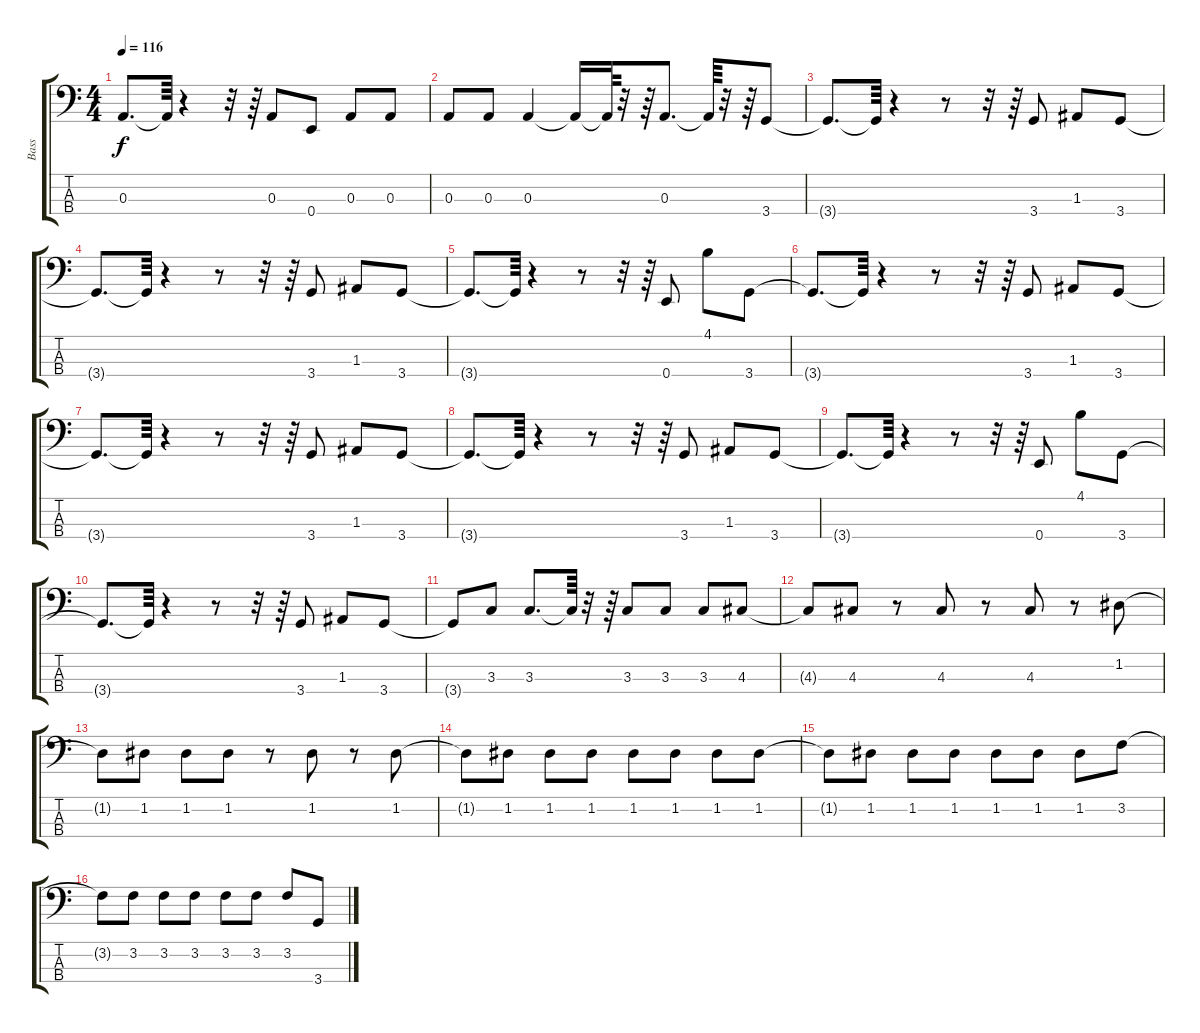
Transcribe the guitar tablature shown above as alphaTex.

\track ("Bass" "Bass") {instrument electricbassfinger}
\staff {score tabs}
\tuning (G2 D2 A1 E1) {hide}
\ts (4 4)
\tempo 116
\clef f4
\ks c
0.3{t}.8{d dy f} 0.3{t}.64 r.4 r.32 r.64 0.3.8 0.4.8 0.3.8 0.3.8 |
0.3.8 0.3.8 0.3.4 0.3{t}.16 0.3{t}.64 r.32 r.64 0.3.8{d} 0.3{t}.64 r.32 r.64 3.4.8 |
3.4{t}.8{d} 3.4{t}.64 r.4 r.8 r.32 r.64 3.4.8 1.3.8 3.4.8 |
3.4{t}.8{d} 3.4{t}.64 r.4 r.8 r.32 r.64 3.4.8 1.3.8 3.4.8 |
3.4{t}.8{d} 3.4{t}.64 r.4 r.8 r.32 r.64 0.4.8 4.1.8 3.4.8 |
3.4{t}.8{d} 3.4{t}.64 r.4 r.8 r.32 r.64 3.4.8 1.3.8 3.4.8 |
3.4{t}.8{d} 3.4{t}.64 r.4 r.8 r.32 r.64 3.4.8 1.3.8 3.4.8 |
3.4{t}.8{d} 3.4{t}.64 r.4 r.8 r.32 r.64 3.4.8 1.3.8 3.4.8 |
3.4{t}.8{d} 3.4{t}.64 r.4 r.8 r.32 r.64 0.4.8 4.1.8 3.4.8 |
3.4{t}.8{d} 3.4{t}.64 r.4 r.8 r.32 r.64 3.4.8 1.3.8 3.4.8 |
3.4{t}.8 3.3.8 3.3.8{d} 3.3{t}.64 r.32 r.64 3.3.8 3.3.8 3.3.8 4.3.8 |
4.3{t}.8 4.3.8 r.8 4.3.8 r.8 4.3.8 r.8 1.2.8 |
1.2{t}.8 1.2.8 1.2.8 1.2.8 r.8 1.2.8 r.8 1.2.8 |
1.2{t}.8 1.2.8 1.2.8 1.2.8 1.2.8 1.2.8 1.2.8 1.2.8 |
1.2{t}.8 1.2.8 1.2.8 1.2.8 1.2.8 1.2.8 1.2.8 3.2.8 |
3.2{t}.8 3.2.8 3.2.8 3.2.8 3.2.8 3.2.8 3.2.8 3.4.8
